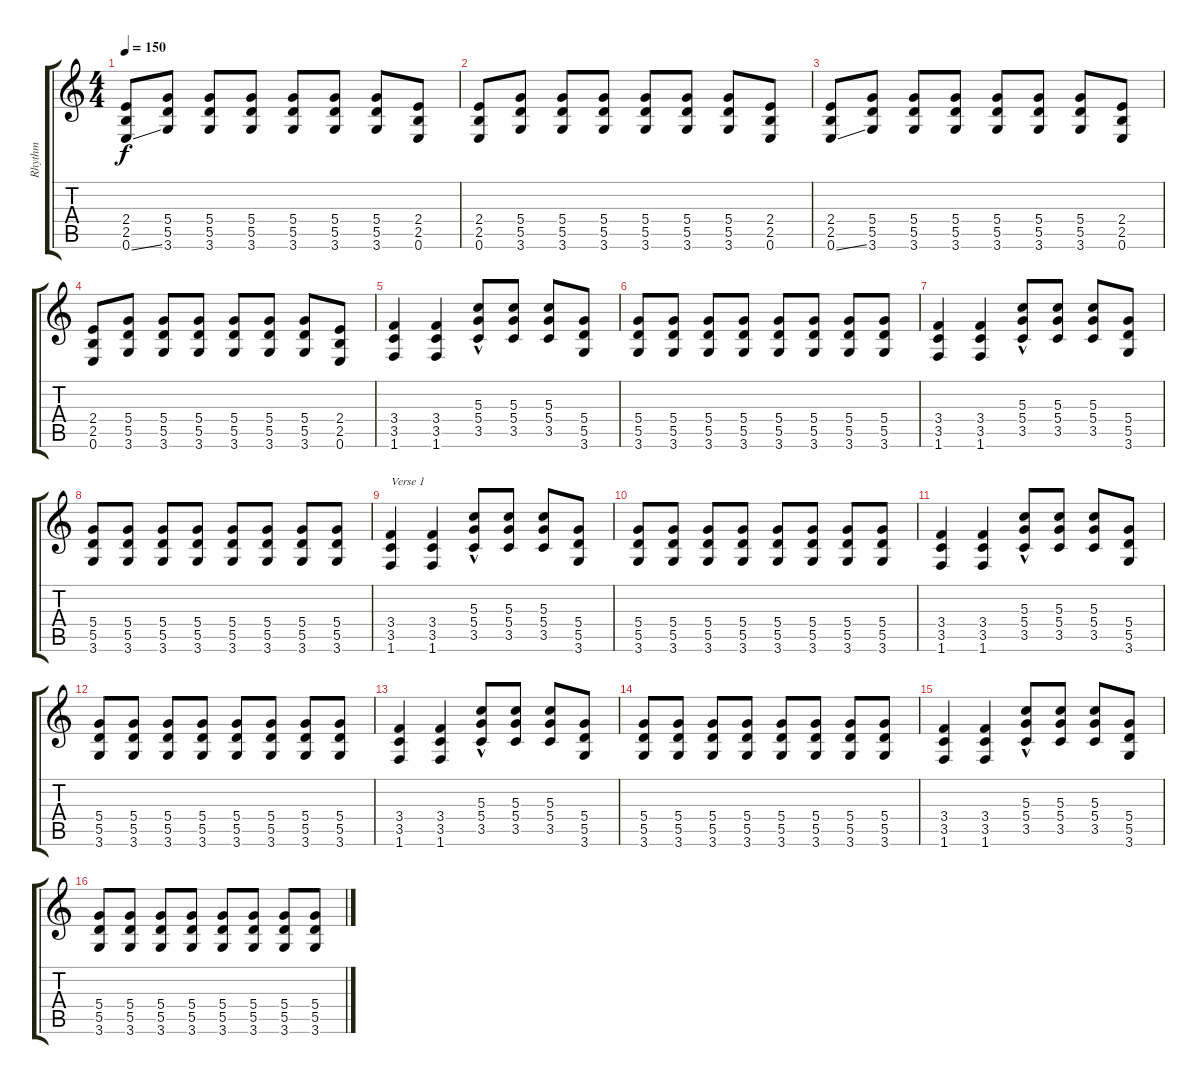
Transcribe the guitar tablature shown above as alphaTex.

\track ("Rhythm" "Rhythm") {instrument distortionguitar}
\staff {score tabs}
\tuning (E4 B3 G3 D3 A2 E2) {hide}
\ts (4 4)
\tempo 150
\clef g2
\ks c
(2.4 2.5 0.6{ss}).8{dy f instrument distortionguitar} (5.4 5.5 3.6).8 (5.4 5.5 3.6).8 (5.4 5.5 3.6).8 (5.4 5.5 3.6).8 (5.4 5.5 3.6).8 (5.4 5.5 3.6).8 (2.4 2.5 0.6).8 |
(2.4 2.5 0.6).8 (5.4 5.5 3.6).8 (5.4 5.5 3.6).8 (5.4 5.5 3.6).8 (5.4 5.5 3.6).8 (5.4 5.5 3.6).8 (5.4 5.5 3.6).8 (2.4 2.5 0.6).8 |
(2.4 2.5 0.6{ss}).8 (5.4 5.5 3.6).8 (5.4 5.5 3.6).8 (5.4 5.5 3.6).8 (5.4 5.5 3.6).8 (5.4 5.5 3.6).8 (5.4 5.5 3.6).8 (2.4 2.5 0.6).8 |
(2.4 2.5 0.6).8 (5.4 5.5 3.6).8 (5.4 5.5 3.6).8 (5.4 5.5 3.6).8 (5.4 5.5 3.6).8 (5.4 5.5 3.6).8 (5.4 5.5 3.6).8 (2.4 2.5 0.6).8 |
(3.4 3.5 1.6).4 (3.4 3.5 1.6).4 (5.3{hac} 5.4 3.5).8 (5.3 5.4 3.5).8 (5.3 5.4 3.5).8 (5.4 5.5 3.6).8 |
(5.4 5.5 3.6).8 (5.4 5.5 3.6).8 (5.4 5.5 3.6).8 (5.4 5.5 3.6).8 (5.4 5.5 3.6).8 (5.4 5.5 3.6).8 (5.4 5.5 3.6).8 (5.4 5.5 3.6).8 |
(3.4 3.5 1.6).4 (3.4 3.5 1.6).4 (5.3{hac} 5.4 3.5).8 (5.3 5.4 3.5).8 (5.3 5.4 3.5).8 (5.4 5.5 3.6).8 |
(5.4 5.5 3.6).8 (5.4 5.5 3.6).8 (5.4 5.5 3.6).8 (5.4 5.5 3.6).8 (5.4 5.5 3.6).8 (5.4 5.5 3.6).8 (5.4 5.5 3.6).8 (5.4 5.5 3.6).8 |
(3.4 3.5 1.6).4{txt "Verse 1"} (3.4 3.5 1.6).4 (5.3{hac} 5.4 3.5).8 (5.3 5.4 3.5).8 (5.3 5.4 3.5).8 (5.4 5.5 3.6).8 |
(5.4 5.5 3.6).8 (5.4 5.5 3.6).8 (5.4 5.5 3.6).8 (5.4 5.5 3.6).8 (5.4 5.5 3.6).8 (5.4 5.5 3.6).8 (5.4 5.5 3.6).8 (5.4 5.5 3.6).8 |
(3.4 3.5 1.6).4 (3.4 3.5 1.6).4 (5.3{hac} 5.4 3.5).8 (5.3 5.4 3.5).8 (5.3 5.4 3.5).8 (5.4 5.5 3.6).8 |
(5.4 5.5 3.6).8 (5.4 5.5 3.6).8 (5.4 5.5 3.6).8 (5.4 5.5 3.6).8 (5.4 5.5 3.6).8 (5.4 5.5 3.6).8 (5.4 5.5 3.6).8 (5.4 5.5 3.6).8 |
(3.4 3.5 1.6).4 (3.4 3.5 1.6).4 (5.3{hac} 5.4 3.5).8 (5.3 5.4 3.5).8 (5.3 5.4 3.5).8 (5.4 5.5 3.6).8 |
(5.4 5.5 3.6).8 (5.4 5.5 3.6).8 (5.4 5.5 3.6).8 (5.4 5.5 3.6).8 (5.4 5.5 3.6).8 (5.4 5.5 3.6).8 (5.4 5.5 3.6).8 (5.4 5.5 3.6).8 |
(3.4 3.5 1.6).4 (3.4 3.5 1.6).4 (5.3{hac} 5.4 3.5).8 (5.3 5.4 3.5).8 (5.3 5.4 3.5).8 (5.4 5.5 3.6).8 |
(5.4 5.5 3.6).8 (5.4 5.5 3.6).8 (5.4 5.5 3.6).8 (5.4 5.5 3.6).8 (5.4 5.5 3.6).8 (5.4 5.5 3.6).8 (5.4 5.5 3.6).8 (5.4 5.5 3.6).8
